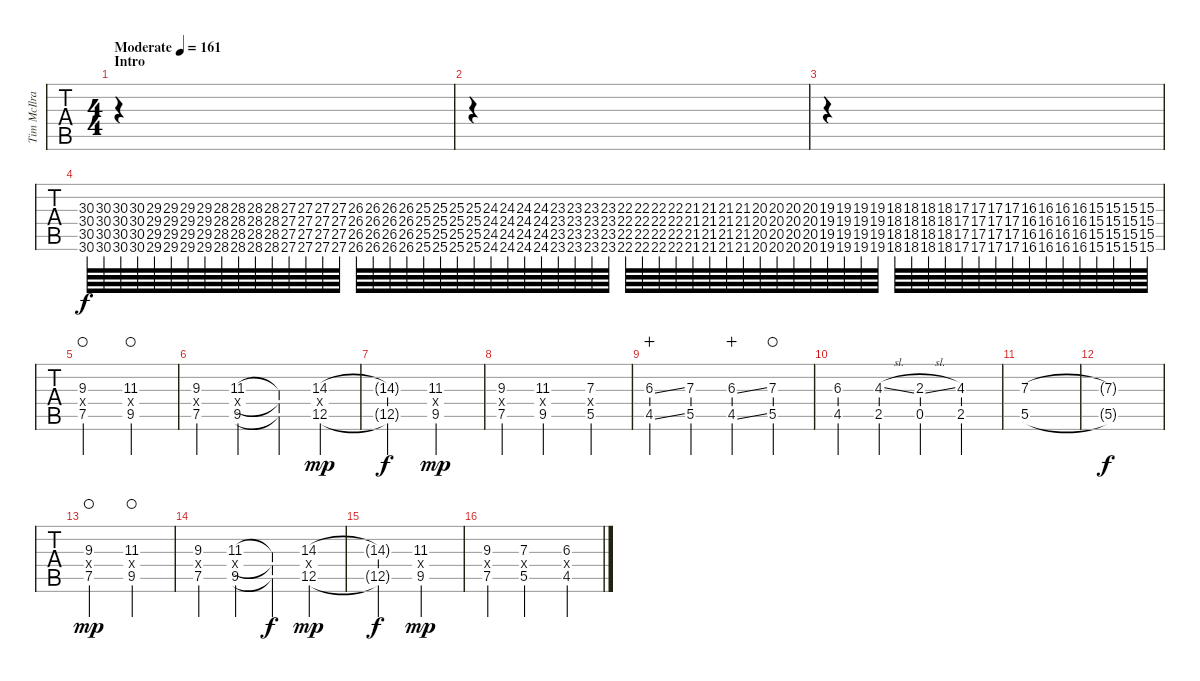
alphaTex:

\track ("Tim McIlrath - Guitar One" "Tim McIlra") {instrument distortionguitar}
\staff {tabs}
\tuning (Eb4 Bb3 Gb3 Db3 Ab2 Eb2) {hide}
\ts (4 4)
\section ("" "Intro")
\tempo (161 "Moderate")
\clef g2
\ks db
|
|
|
(30.3 30.4 30.5 30.6).64{balance 8} (30.3 30.4 30.5 30.6).64 (30.3 30.4 30.5 30.6).64 (30.3 30.4 30.5 30.6).64 (29.3 29.4 29.5 29.6).64 (29.3 29.4 29.5 29.6).64 (29.3 29.4 29.5 29.6).64 (29.3 29.4 29.5 29.6).64 (28.3 28.4 28.5 28.6).64 (28.3 28.4 28.5 28.6).64 (28.3 28.4 28.5 28.6).64 (28.3 28.4 28.5 28.6).64 (27.3 27.4 27.5 27.6).64 (27.3 27.4 27.5 27.6).64 (27.3 27.4 27.5 27.6).64 (27.3 27.4 27.5 27.6).64 (26.3 26.4 26.5 26.6).64 (26.3 26.4 26.5 26.6).64 (26.3 26.4 26.5 26.6).64 (26.3 26.4 26.5 26.6).64 (25.3 25.4 25.5 25.6).64 (25.3 25.4 25.5 25.6).64 (25.3 25.4 25.5 25.6).64 (25.3 25.4 25.5 25.6).64 (24.3 24.4 24.5 24.6).64 (24.3 24.4 24.5 24.6).64 (24.3 24.4 24.5 24.6).64 (24.3 24.4 24.5 24.6).64 (23.3 23.4 23.5 23.6).64 (23.3 23.4 23.5 23.6).64 (23.3 23.4 23.5 23.6).64 (23.3 23.4 23.5 23.6).64 (22.3 22.4 22.5 22.6).64 (22.3 22.4 22.5 22.6).64 (22.3 22.4 22.5 22.6).64 (22.3 22.4 22.5 22.6).64 (21.3 21.4 21.5 21.6).64 (21.3 21.4 21.5 21.6).64 (21.3 21.4 21.5 21.6).64 (21.3 21.4 21.5 21.6).64 (20.3 20.4 20.5 20.6).64 (20.3 20.4 20.5 20.6).64 (20.3 20.4 20.5 20.6).64 (20.3 20.4 20.5 20.6).64 (19.3 19.4 19.5 19.6).64 (19.3 19.4 19.5 19.6).64 (19.3 19.4 19.5 19.6).64 (19.3 19.4 19.5 19.6).64 (18.3 18.4 18.5 18.6).64 (18.3 18.4 18.5 18.6).64 (18.3 18.4 18.5 18.6).64 (18.3 18.4 18.5 18.6).64 (17.3 17.4 17.5 17.6).64 (17.3 17.4 17.5 17.6).64 (17.3 17.4 17.5 17.6).64 (17.3 17.4 17.5 17.6).64 (16.3 16.4 16.5 16.6).64 (16.3 16.4 16.5 16.6).64 (16.3 16.4 16.5 16.6).64 (16.3 16.4 16.5 16.6).64 (15.3 15.4 15.5 15.6).64 (15.3 15.4 15.5 15.6).64 (15.3 15.4 15.5 15.6).64 (15.3 15.4 15.5 15.6).64 |
(9.3 7.4{x} 7.5).2{volume 7 balance 8 waho} (11.3 9.4{x} 9.5).2{waho} |
(9.3 7.4{x} 7.5).4 (11.3 11.4{x} 9.5).4 (11.3{t} 11.4{t} 9.5{t}).4{dy f} (14.3 12.4{x} 12.5).4{dy mp} |
(14.3{t} 12.5{t}).2{dy f} (11.3 9.4{x} 9.5).2{dy mp} |
(9.3 7.4{x} 7.5).4 (11.3 5.4{x} 9.5).2 (7.3 5.4{x} 5.5).4 |
(6.3{ss} 4.5{ss}).4{wahc} (7.3 5.5).4 (6.3{ss} 4.5{ss}).4{wahc} (7.3 5.5).4{waho} |
(6.3 4.5).4 (4.3{sl} 2.5{h}).4 (2.3{sl} 0.5{h}).4 (4.3 2.5).4 |
(7.3 5.5).1 |
(7.3{t} 5.5{t}).1{dy f} |
(9.3 7.4{x} 7.5).2{dy mp volume 7 balance 8 waho} (11.3 9.4{x} 9.5).2{waho} |
(9.3 7.4{x} 7.5).4 (11.3 11.4{x} 9.5).4 (11.3{t} 11.4{t} 9.5{t}).4{dy f} (14.3 12.4{x} 12.5).4{dy mp} |
(14.3{t} 12.5{t}).2{dy f} (11.3 9.4{x} 9.5).2{dy mp} |
(9.3 7.4{x} 7.5).4 (7.3 5.4{x} 5.5).2 (6.3 4.4{x} 4.5).4
